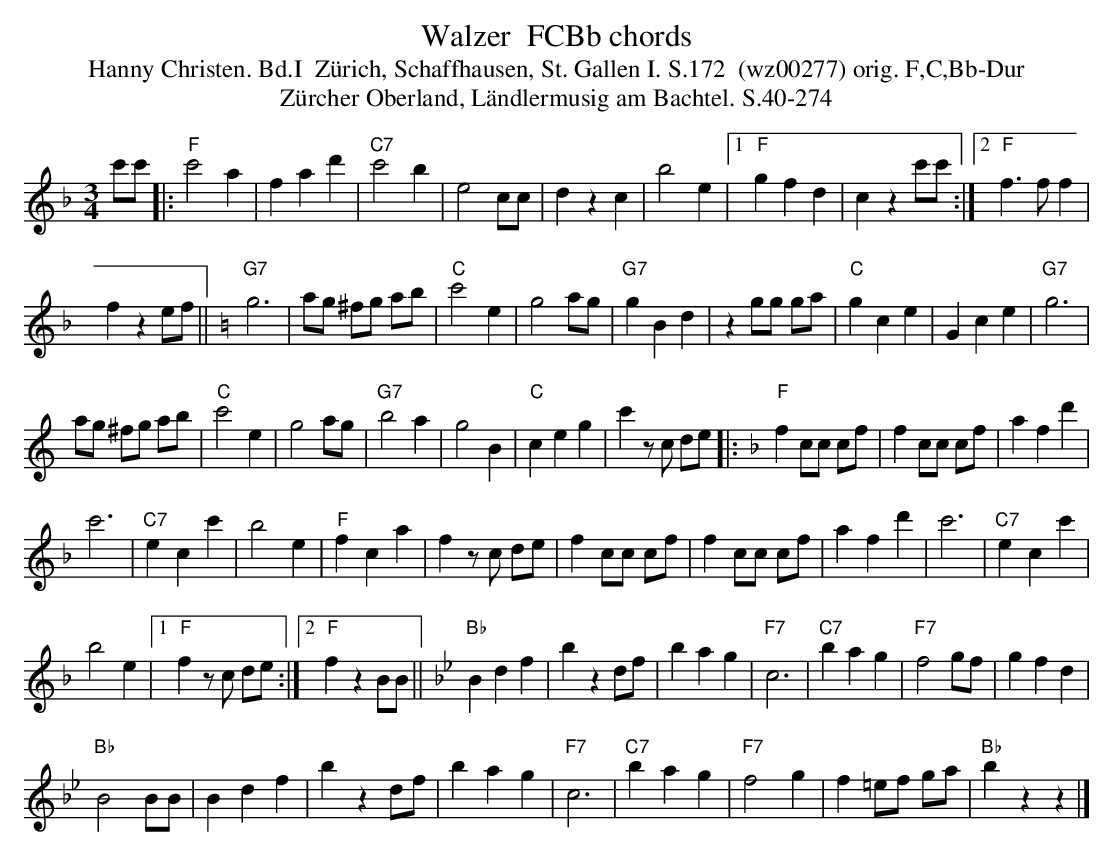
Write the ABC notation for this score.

X:1
T: Walzer  FCBb chords
T:Hanny Christen. Bd.I  Z\"urich, Schaffhausen, St. Gallen I. S.172  (wz00277) orig. F,C,Bb-Dur
T: Z\"urcher Oberland, L\"andlermusig am Bachtel. S.40-274
M:3/4
L:1/8
K:F %%MIDI gchordon
c'c' |: "F"c'4a2 | f2a2d'2 | "C7"c'4b2 | e4cc | d2z2c2 | b4e2 |1 "F"g2f2d2 | c2z2c'c' :|2 "F"f3ff2 |
f2z2ef || [K:C] "G7"g6 | ag ^fg ab | "C"c'4e2 | g4ag | "G7"g2B2d2 | z2gg ga | "C"g2c2e2 | G2c2 e2 | "G7"g6 |
ag ^fg ab | "C"c'4e2 | g4ag | "G7"b4a2 | g4B2 | "C"c2e2g2 | c'2zc de |: [K:F] "F"f2 cc cf | f2 cc cf | a2f2d'2 |
c'6 | "C7"e2c2c'2 | b4e2 |  "F"f2c2a2 | f2zc de | f2cc cf | f2cc cf |  a2f2d'2 | c'6 | "C7"e2c2c'2 |
b4e2 |1 "F"f2zc de :|2 "F"f2z2BB || [K:Bb] "Bb"B2d2f2 | b2z2df | b2a2g2 | "F7"c6 | "C7"b2a2g2 | "F7"f4gf | g2f2d2 |
"Bb"B4BB | B2d2f2 | b2z2df | b2a2g2 | "F7"c6 | "C7"b2a2g2 | "F7"f4g2 | f2 =ef ga | "Bb"b2z2z2 |]
